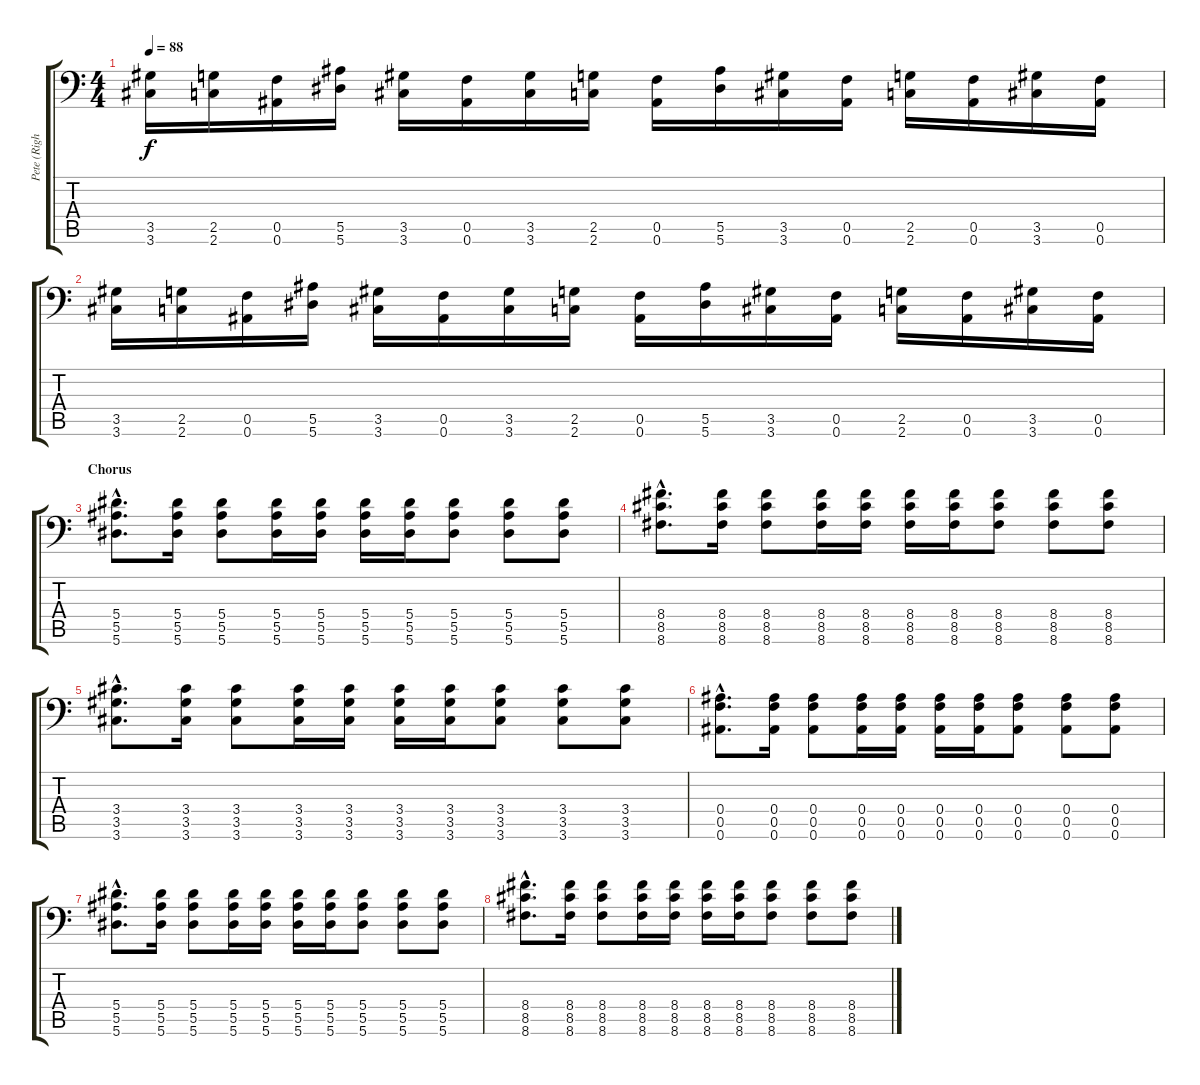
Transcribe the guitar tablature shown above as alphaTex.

\track ("Pete (Right)" "Pete (Righ") {instrument distortionguitar}
\staff {score tabs}
\tuning (C4 G3 Eb3 Bb2 F2 Bb1) {hide}
\ts (4 4)
\tempo 88
\clef f4
\ks c
(3.5 3.6).16{dy f} (2.5 2.6).16 (0.5 0.6).16 (5.5 5.6).16 (3.5 3.6).16 (0.5 0.6).16 (3.5 3.6).16 (2.5 2.6).16 (0.5 0.6).16 (5.5 5.6).16 (3.5 3.6).16 (0.5 0.6).16 (2.5 2.6).16 (0.5 0.6).16 (3.5 3.6).16 (0.5 0.6).16 |
(3.5 3.6).16 (2.5 2.6).16 (0.5 0.6).16 (5.5 5.6).16 (3.5 3.6).16 (0.5 0.6).16 (3.5 3.6).16 (2.5 2.6).16 (0.5 0.6).16 (5.5 5.6).16 (3.5 3.6).16 (0.5 0.6).16 (2.5 2.6).16 (0.5 0.6).16 (3.5 3.6).16 (0.5 0.6).16 |
\section ("" "Chorus")
(5.4{hac} 5.5{hac} 5.6{hac}).8{d volume 16 instrument distortionguitar} (5.4 5.5 5.6).16 (5.4 5.5 5.6).8 (5.4 5.5 5.6).16 (5.4 5.5 5.6).16 (5.4 5.5 5.6).16 (5.4 5.5 5.6).16 (5.4 5.5 5.6).8 (5.4 5.5 5.6).8 (5.4 5.5 5.6).8 |
(8.4{hac} 8.5{hac} 8.6{hac}).8{d} (8.4 8.5 8.6).16 (8.4 8.5 8.6).8 (8.4 8.5 8.6).16 (8.4 8.5 8.6).16 (8.4 8.5 8.6).16 (8.4 8.5 8.6).16 (8.4 8.5 8.6).8 (8.4 8.5 8.6).8 (8.4 8.5 8.6).8 |
(3.4{hac} 3.5{hac} 3.6{hac}).8{d} (3.4 3.5 3.6).16 (3.4 3.5 3.6).8 (3.4 3.5 3.6).16 (3.4 3.5 3.6).16 (3.4 3.5 3.6).16 (3.4 3.5 3.6).16 (3.4 3.5 3.6).8 (3.4 3.5 3.6).8 (3.4 3.5 3.6).8 |
(0.4{hac} 0.5{hac} 0.6{hac}).8{d} (0.4 0.5 0.6).16 (0.4 0.5 0.6).8 (0.4 0.5 0.6).16 (0.4 0.5 0.6).16 (0.4 0.5 0.6).16 (0.4 0.5 0.6).16 (0.4 0.5 0.6).8 (0.4 0.5 0.6).8 (0.4 0.5 0.6).8 |
(5.4{hac} 5.5{hac} 5.6{hac}).8{d balance 8} (5.4 5.5 5.6).16 (5.4 5.5 5.6).8 (5.4 5.5 5.6).16 (5.4 5.5 5.6).16 (5.4 5.5 5.6).16 (5.4 5.5 5.6).16 (5.4 5.5 5.6).8 (5.4 5.5 5.6).8 (5.4 5.5 5.6).8 |
(8.4{hac} 8.5{hac} 8.6{hac}).8{d} (8.4 8.5 8.6).16 (8.4 8.5 8.6).8 (8.4 8.5 8.6).16 (8.4 8.5 8.6).16 (8.4 8.5 8.6).16 (8.4 8.5 8.6).16 (8.4 8.5 8.6).8 (8.4 8.5 8.6).8 (8.4 8.5 8.6).8
